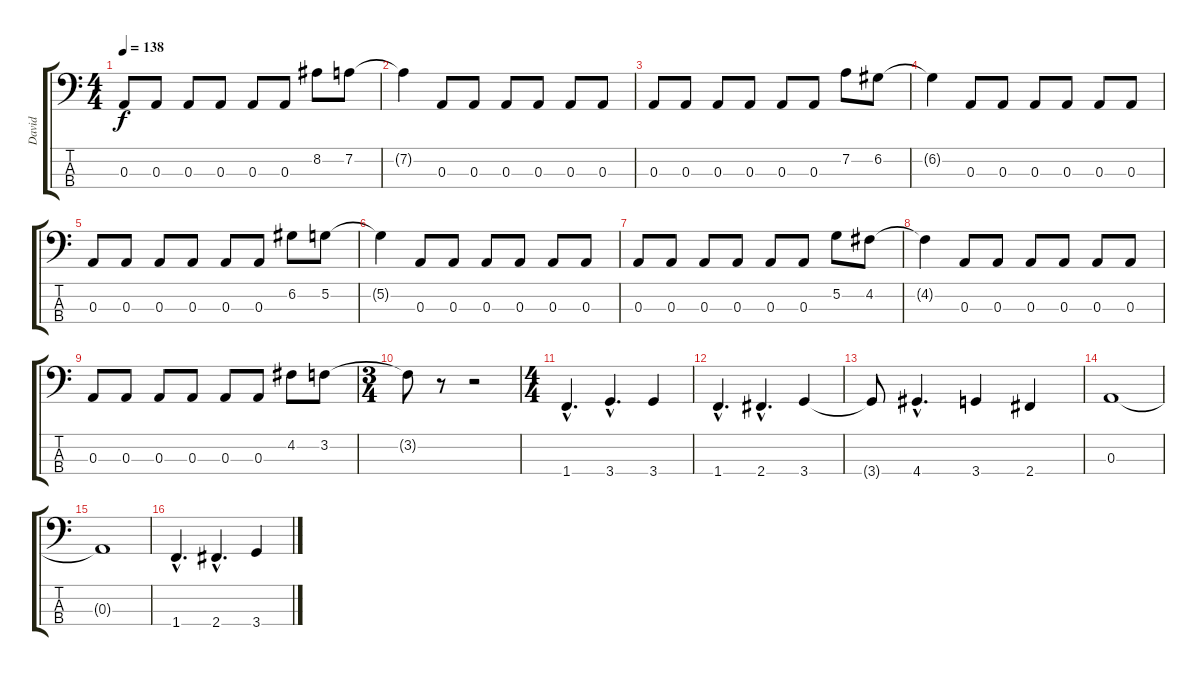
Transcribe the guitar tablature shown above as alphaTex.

\track ("David" "David") {instrument electricbasspick}
\staff {score tabs}
\tuning (G2 D2 A1 E1) {hide}
\ts (4 4)
\tempo 138
\clef f4
\ks c
0.3.8{dy f} 0.3.8 0.3.8 0.3.8 0.3.8 0.3.8 8.2.8 7.2.8 |
7.2{t}.4 0.3.8 0.3.8 0.3.8 0.3.8 0.3.8 0.3.8 |
0.3.8 0.3.8 0.3.8 0.3.8 0.3.8 0.3.8 7.2.8 6.2.8 |
6.2{t}.4 0.3.8 0.3.8 0.3.8 0.3.8 0.3.8 0.3.8 |
0.3.8 0.3.8 0.3.8 0.3.8 0.3.8 0.3.8 6.2.8 5.2.8 |
5.2{t}.4 0.3.8 0.3.8 0.3.8 0.3.8 0.3.8 0.3.8 |
0.3.8 0.3.8 0.3.8 0.3.8 0.3.8 0.3.8 5.2.8 4.2.8 |
4.2{t}.4 0.3.8 0.3.8 0.3.8 0.3.8 0.3.8 0.3.8 |
0.3.8 0.3.8 0.3.8 0.3.8 0.3.8 0.3.8 4.2.8 3.2.8 |
\ts (3 4)
3.2{t}.8 r.8 r.2 |
\ts (4 4)
1.4{hac}.4{d} 3.4{hac}.4{d} 3.4.4 |
1.4{hac}.4{d} 2.4{hac}.4{d} 3.4.4 |
3.4{t}.8 4.4{hac}.4{d} 3.4.4 2.4.4 |
0.3.1 |
0.3{t}.1 |
1.4{hac}.4{d} 2.4{hac}.4{d} 3.4.4
